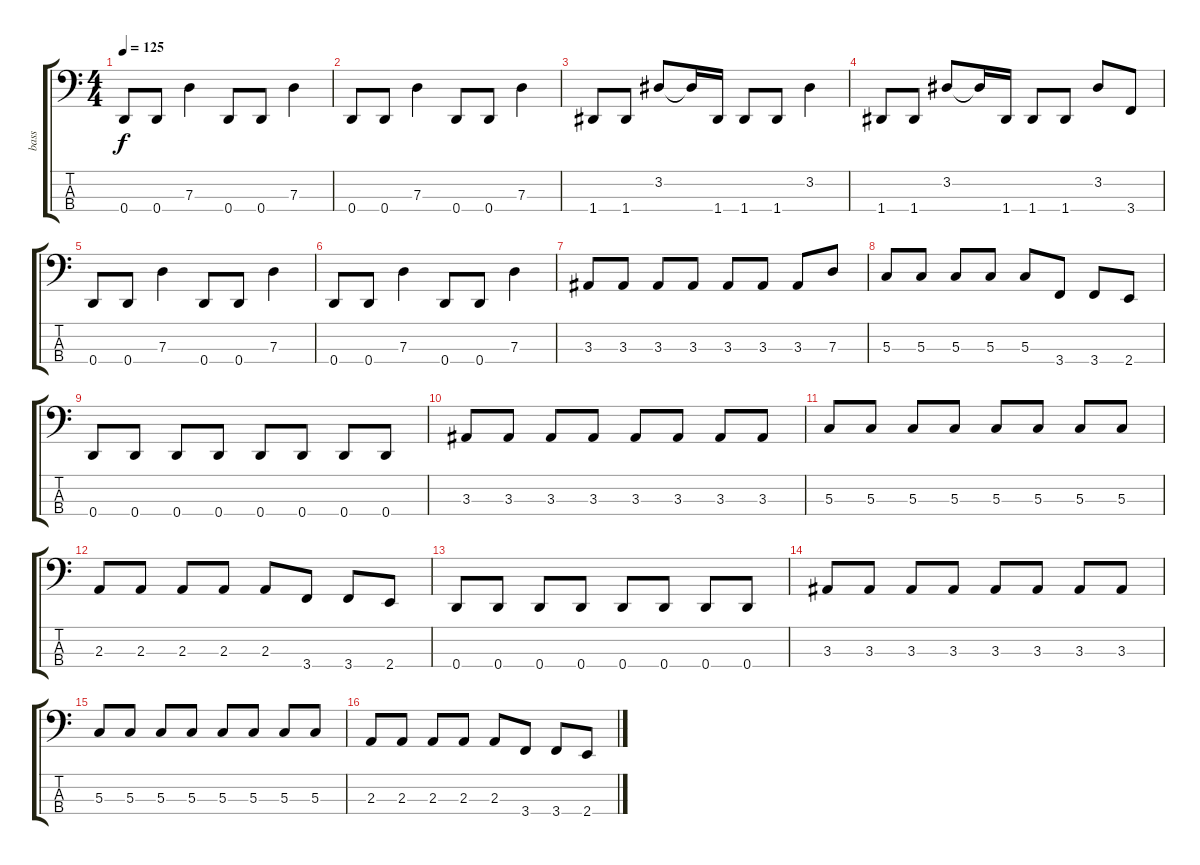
\track ("bass" "bass") {instrument electricbassfinger}
\staff {score tabs}
\tuning (F2 C2 G1 D1) {hide}
\ts (4 4)
\tempo 125
\clef f4
\ks c
0.4.8{dy f} 0.4.8 7.3.4 0.4.8 0.4.8 7.3.4 |
0.4.8 0.4.8 7.3.4 0.4.8 0.4.8 7.3.4 |
1.4.8 1.4.8 3.2.8 3.2{t}.16 1.4.16 1.4.8 1.4.8 3.2.4 |
1.4.8 1.4.8 3.2.8 3.2{t}.16 1.4.16 1.4.8 1.4.8 3.2.8 3.4.8 |
0.4.8 0.4.8 7.3.4 0.4.8 0.4.8 7.3.4 |
0.4.8 0.4.8 7.3.4 0.4.8 0.4.8 7.3.4 |
3.3.8 3.3.8 3.3.8 3.3.8 3.3.8 3.3.8 3.3.8 7.3.8 |
5.3.8 5.3.8 5.3.8 5.3.8 5.3.8 3.4.8 3.4.8 2.4.8 |
0.4.8 0.4.8 0.4.8 0.4.8 0.4.8 0.4.8 0.4.8 0.4.8 |
3.3.8 3.3.8 3.3.8 3.3.8 3.3.8 3.3.8 3.3.8 3.3.8 |
5.3.8 5.3.8 5.3.8 5.3.8 5.3.8 5.3.8 5.3.8 5.3.8 |
2.3.8 2.3.8 2.3.8 2.3.8 2.3.8 3.4.8 3.4.8 2.4.8 |
0.4.8 0.4.8 0.4.8 0.4.8 0.4.8 0.4.8 0.4.8 0.4.8 |
3.3.8 3.3.8 3.3.8 3.3.8 3.3.8 3.3.8 3.3.8 3.3.8 |
5.3.8 5.3.8 5.3.8 5.3.8 5.3.8 5.3.8 5.3.8 5.3.8 |
2.3.8 2.3.8 2.3.8 2.3.8 2.3.8 3.4.8 3.4.8 2.4.8
